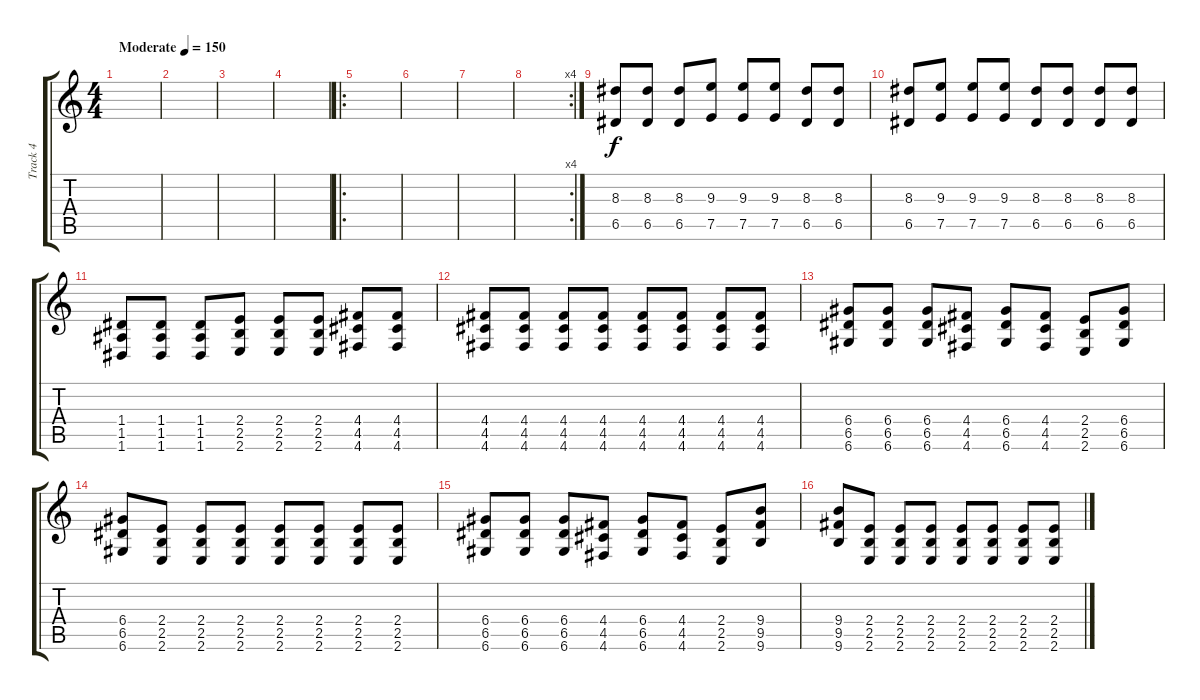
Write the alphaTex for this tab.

\track ("Track 4" "Track 4") {instrument distortionguitar}
\staff {score tabs}
\tuning (E4 B3 G3 D3 A2 D2) {hide}
\ts (4 4)
\tempo (150 "Moderate")
\clef g2
\ks c
|
|
|
|
\ro
|
|
|
\rc 4
|
(8.3 6.5).8 (8.3 6.5).8 (8.3 6.5).8 (9.3 7.5).8 (9.3 7.5).8 (9.3 7.5).8 (8.3 6.5).8 (8.3 6.5).8 |
(8.3 6.5).8 (9.3 7.5).8 (9.3 7.5).8 (9.3 7.5).8 (8.3 6.5).8 (8.3 6.5).8 (8.3 6.5).8 (8.3 6.5).8 |
(1.4 1.5 1.6).8 (1.4 1.5 1.6).8 (1.4 1.5 1.6).8 (2.4 2.5 2.6).8 (2.4 2.5 2.6).8 (2.4 2.5 2.6).8 (4.4 4.5 4.6).8 (4.4 4.5 4.6).8 |
(4.4 4.5 4.6).8 (4.4 4.5 4.6).8 (4.4 4.5 4.6).8 (4.4 4.5 4.6).8 (4.4 4.5 4.6).8 (4.4 4.5 4.6).8 (4.4 4.5 4.6).8 (4.4 4.5 4.6).8 |
(6.4 6.5 6.6).8 (6.4 6.5 6.6).8 (6.4 6.5 6.6).8 (4.4 4.5 4.6).8 (6.4 6.5 6.6).8 (4.4 4.5 4.6).8 (2.4 2.5 2.6).8 (6.4 6.5 6.6).8 |
(6.4 6.5 6.6).8 (2.4 2.5 2.6).8 (2.4 2.5 2.6).8 (2.4 2.5 2.6).8 (2.4 2.5 2.6).8 (2.4 2.5 2.6).8 (2.4 2.5 2.6).8 (2.4 2.5 2.6).8 |
(6.4 6.5 6.6).8 (6.4 6.5 6.6).8 (6.4 6.5 6.6).8 (4.4 4.5 4.6).8 (6.4 6.5 6.6).8 (4.4 4.5 4.6).8 (2.4 2.5 2.6).8 (9.4 9.5 9.6).8 |
(9.4 9.5 9.6).8 (2.4 2.5 2.6).8 (2.4 2.5 2.6).8 (2.4 2.5 2.6).8 (2.4 2.5 2.6).8 (2.4 2.5 2.6).8 (2.4 2.5 2.6).8 (2.4 2.5 2.6).8
